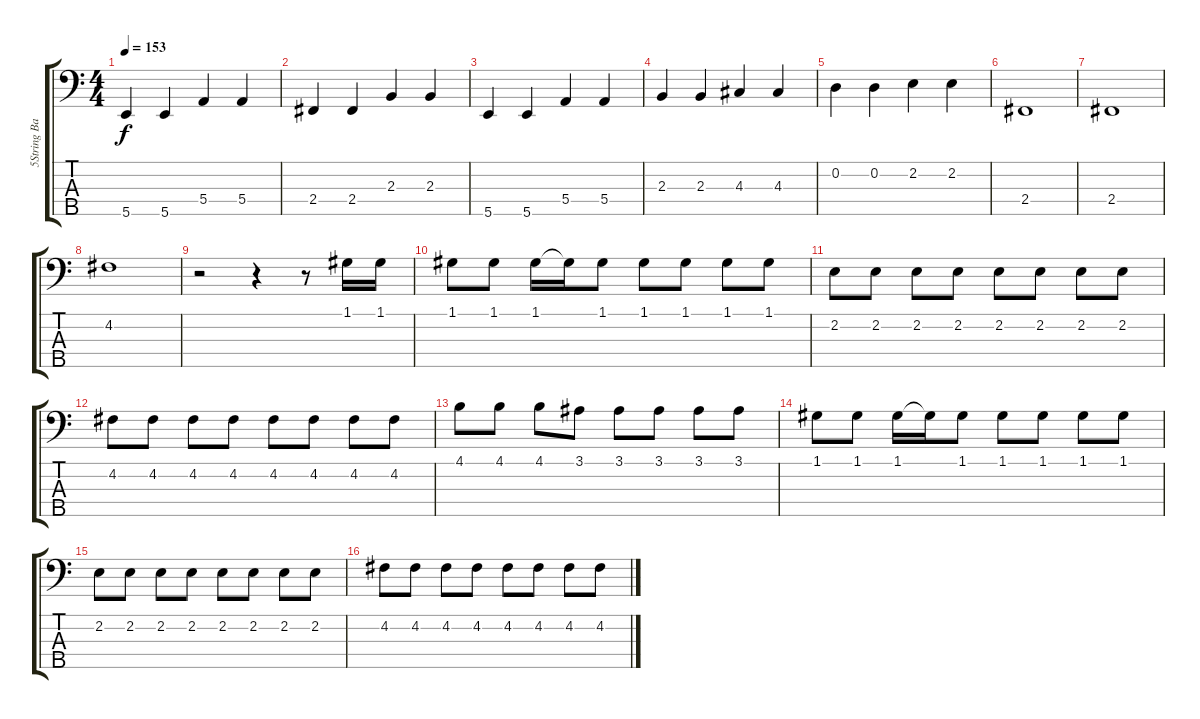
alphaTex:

\track ("5String Bass" "5String Ba") {instrument fretlessbass}
\staff {score tabs}
\tuning (G2 D2 A1 E1 B0) {hide}
\ts (4 4)
\tempo 153
\clef f4
\ks c
5.5.4{dy f} 5.5.4 5.4.4 5.4.4 |
2.4.4 2.4.4 2.3.4 2.3.4 |
5.5.4 5.5.4 5.4.4 5.4.4 |
2.3.4 2.3.4 4.3.4 4.3.4 |
0.2.4 0.2.4 2.2.4 2.2.4 |
2.4.1 |
2.4.1 |
4.2.1 |
r.2 r.4 r.8 1.1.16 1.1.16 |
1.1.8 1.1.8 1.1.16 1.1{t}.16 1.1.8 1.1.8 1.1.8 1.1.8 1.1.8 |
2.2.8 2.2.8 2.2.8 2.2.8 2.2.8 2.2.8 2.2.8 2.2.8 |
4.2.8 4.2.8 4.2.8 4.2.8 4.2.8 4.2.8 4.2.8 4.2.8 |
4.1.8 4.1.8 4.1.8 3.1.8 3.1.8 3.1.8 3.1.8 3.1.8 |
1.1.8 1.1.8 1.1.16 1.1{t}.16 1.1.8 1.1.8 1.1.8 1.1.8 1.1.8 |
2.2.8 2.2.8 2.2.8 2.2.8 2.2.8 2.2.8 2.2.8 2.2.8 |
4.2.8 4.2.8 4.2.8 4.2.8 4.2.8 4.2.8 4.2.8 4.2.8
